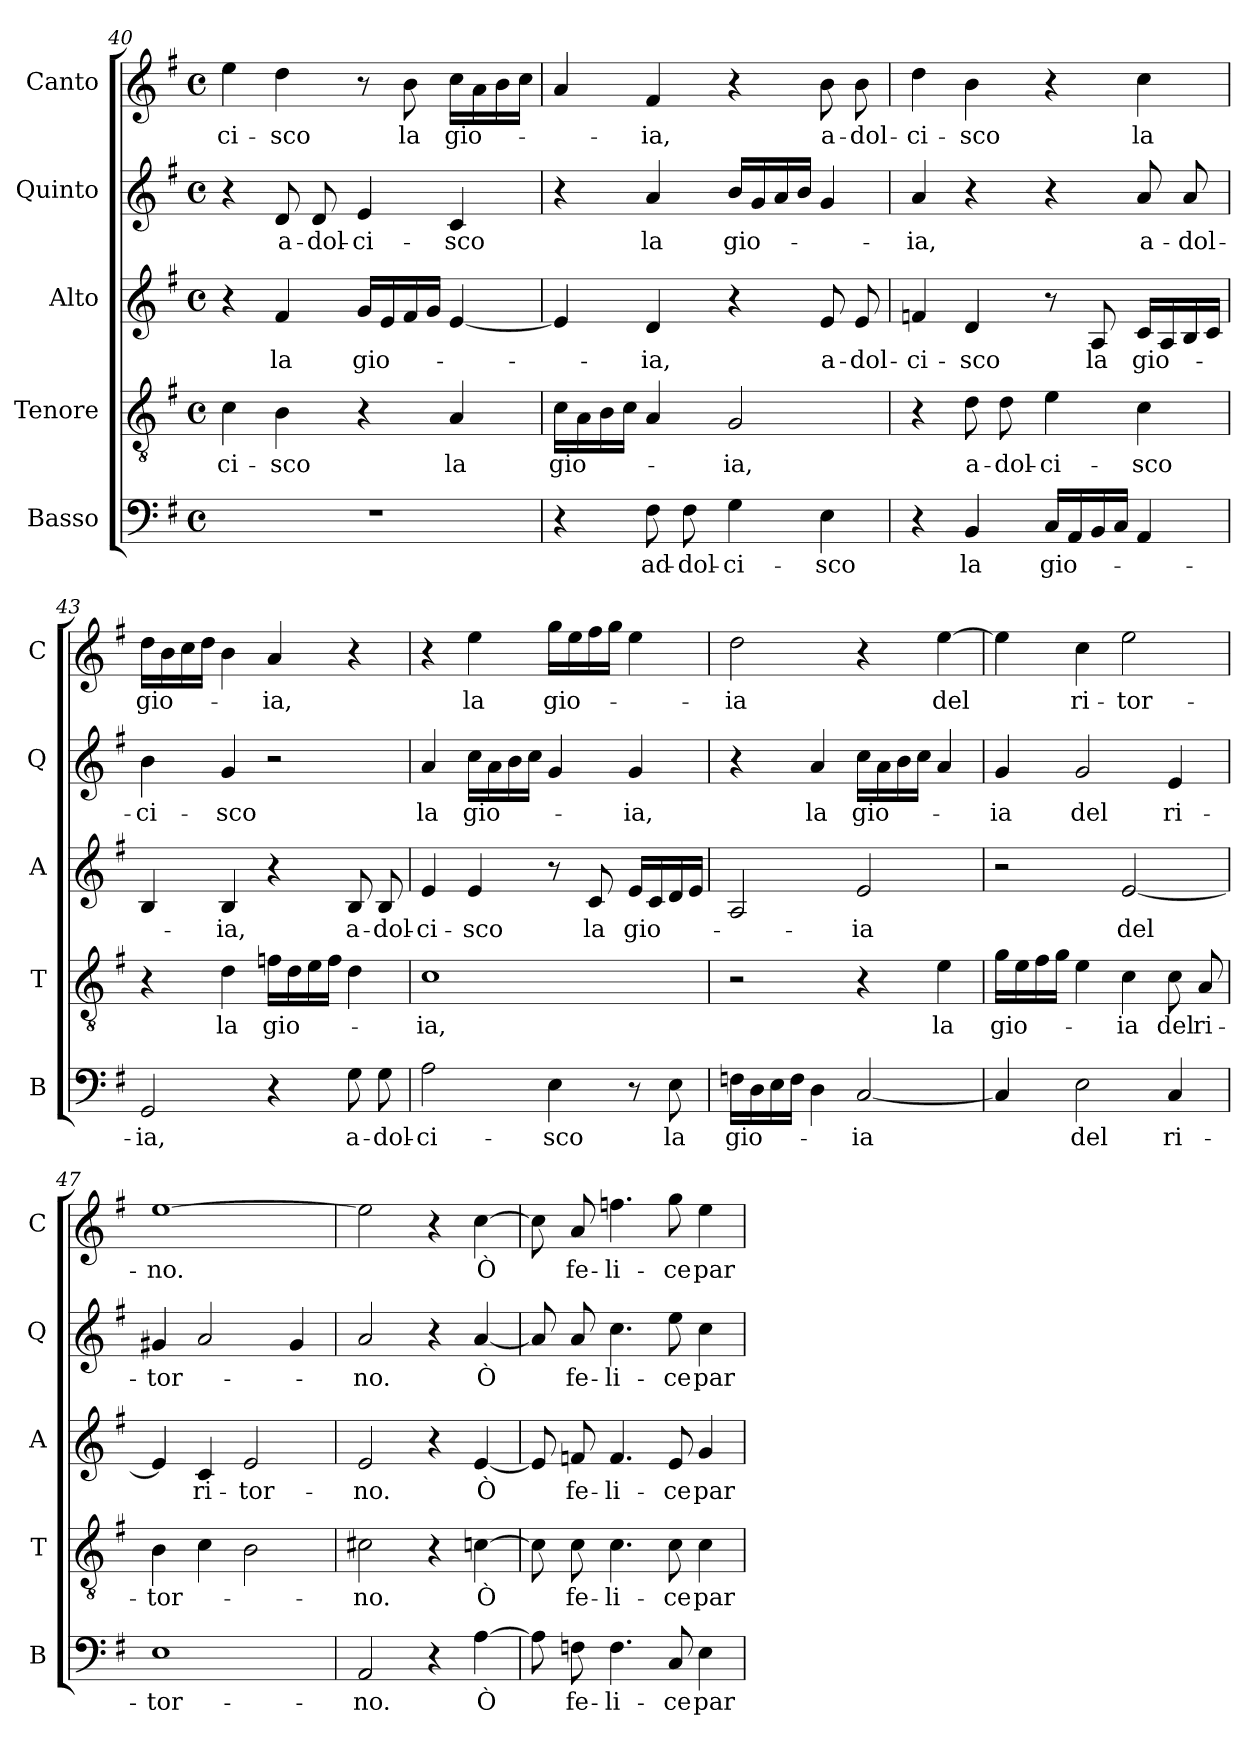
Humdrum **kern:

**kern	**text	**kern	**text	**kern	**text	**kern	**text	**kern	**text
*part5	*part5	*part4	*part4	*part3	*part3	*part2	*part2	*part1	*part1
*staff5	*staff5	*staff4	*staff4	*staff3	*staff3	*staff2	*staff2	*staff1	*staff1
*I"Basso	*	*I"Tenore	*	*I"Alto	*	*I"Quinto	*	*I"Canto	*
*I'B	*	*I'T	*	*I'A	*	*I'Q	*	*I'C	*
*clefF4	*	*clefGv2	*	*clefG2	*	*clefG2	*	*clefG2	*
*k[f#]	*	*k[f#]	*	*k[f#]	*	*k[f#]	*	*k[f#]	*
*G:	*	*G:	*	*G:	*	*G:	*	*G:	*
*M4/4	*	*M4/4	*	*M4/4	*	*M4/4	*	*M4/4	*
*met(c)	*	*met(c)	*	*met(c)	*	*met(c)	*	*met(c)	*
=40	=40	=40	=40	=40	=40	=40	=40	=40	=40
!	!	!	!LO:LY:b	!	!	!	!	!	!LO:LY:b
1r	.	4c\	-ci-	4r	.	4r	.	4ee\	-ci-
!	!	!	!LO:LY:b	!	!LO:LY:b	!	!LO:LY:b	!	!LO:LY:b
.	.	4B\	-sco	4f#/	la	8d/	a-	4dd\	-sco
!	!	!	!	!	!	!	!LO:LY:b	!	!
.	.	.	.	.	.	8d/	-dol-	.	.
!	!	!	!	!	!LO:LY:b	!	!LO:LY:b	!	!
.	.	4r	.	16g/LL	gio-	4e/	-ci-	8r	.
.	.	.	.	16e/	.	.	.	.	.
!	!	!	!	!	!	!	!	!	!LO:LY:b
.	.	.	.	16f#/	.	.	.	8b\	la
.	.	.	.	16g/JJ	.	.	.	.	.
!	!	!	!LO:LY:b	!	!	!	!LO:LY:b	!	!LO:LY:b
.	.	4A/	la	[4e/	.	4c/	-sco	16cc\LL	gio-
.	.	.	.	.	.	.	.	16a\	.
.	.	.	.	.	.	.	.	16b\	.
.	.	.	.	.	.	.	.	16cc\JJ	.
=41	=41	=41	=41	=41	=41	=41	=41	=41	=41
!	!	!	!LO:LY:b	!	!	!	!	!	!
4r	.	16c\LL	gio-	4e/]	.	4r	.	4a/	.
.	.	16A\	.	.	.	.	.	.	.
.	.	16B\	.	.	.	.	.	.	.
.	.	16c\JJ	.	.	.	.	.	.	.
!	!LO:LY:b	!	!	!	!LO:LY:b	!	!LO:LY:b	!	!LO:LY:b
8F#\	ad-	4A/	.	4d/	-ia,	4a/	la	4f#/	-ia,
!	!LO:LY:b	!	!	!	!	!	!	!	!
8F#\	-dol-	.	.	.	.	.	.	.	.
!	!LO:LY:b	!	!LO:LY:b	!	!	!	!LO:LY:b	!	!
4G\	-ci-	2G/	-ia,	4r	.	16b/LL	gio-	4r	.
.	.	.	.	.	.	16g/	.	.	.
.	.	.	.	.	.	16a/	.	.	.
.	.	.	.	.	.	16b/JJ	.	.	.
!	!LO:LY:b	!	!	!	!LO:LY:b	!	!	!	!LO:LY:b
4E\	-sco	.	.	8e/	a-	4g/	.	8b\	a-
!	!	!	!	!	!LO:LY:b	!	!	!	!LO:LY:b
.	.	.	.	8e/	-dol-	.	.	8b\	-dol-
!!LO:LB:g=z
=42	=42	=42	=42	=42	=42	=42	=42	=42	=42
!	!	!	!	!	!LO:LY:b	!	!LO:LY:b	!	!LO:LY:b
4r	.	4r	.	4fn/	-ci-	4a/	-ia,	4dd\	-ci-
!	!LO:LY:b	!	!LO:LY:b	!	!LO:LY:b	!	!	!	!LO:LY:b
4BB/	la	8d\	a-	4d/	-sco	4r	.	4b\	-sco
!	!	!	!LO:LY:b	!	!	!	!	!	!
.	.	8d\	-dol-	.	.	.	.	.	.
!	!LO:LY:b	!	!LO:LY:b	!	!	!	!	!	!
16C/LL	gio-	4e\	-ci-	8r	.	4r	.	4r	.
16AA/	.	.	.	.	.	.	.	.	.
!	!	!	!	!	!LO:LY:b	!	!	!	!
16BB/	.	.	.	8A/	la	.	.	.	.
16C/JJ	.	.	.	.	.	.	.	.	.
!	!	!	!LO:LY:b	!	!LO:LY:b	!	!LO:LY:b	!	!LO:LY:b
4AA/	.	4c\	-sco	16c/LL	gio-	8a/	a-	4cc\	la
.	.	.	.	16A/	.	.	.	.	.
!	!	!	!	!	!	!	!LO:LY:b	!	!
.	.	.	.	16B/	.	8a/	-dol-	.	.
.	.	.	.	16c/JJ	.	.	.	.	.
=43	=43	=43	=43	=43	=43	=43	=43	=43	=43
!	!LO:LY:b	!	!	!	!	!	!LO:LY:b	!	!LO:LY:b
2GG/	-ia,	4r	.	4B/	.	4b\	-ci-	16dd\LL	gio-
.	.	.	.	.	.	.	.	16b\	.
.	.	.	.	.	.	.	.	16cc\	.
.	.	.	.	.	.	.	.	16dd\JJ	.
!	!	!	!LO:LY:b	!	!LO:LY:b	!	!LO:LY:b	!	!
.	.	4d\	la	4B/	-ia,	4g/	-sco	4b\	.
!	!	!	!LO:LY:b	!	!	!	!	!	!LO:LY:b
4r	.	16fn\LL	gio-	4r	.	2r	.	4a/	-ia,
.	.	16d\	.	.	.	.	.	.	.
.	.	16e\	.	.	.	.	.	.	.
.	.	16f\JJ	.	.	.	.	.	.	.
!	!LO:LY:b	!	!	!	!LO:LY:b	!	!	!	!
8G\	a-	4d\	.	8B/	a-	.	.	4r	.
!	!LO:LY:b	!	!	!	!LO:LY:b	!	!	!	!
8G\	-dol-	.	.	8B/	-dol-	.	.	.	.
=44	=44	=44	=44	=44	=44	=44	=44	=44	=44
!	!LO:LY:b	!	!LO:LY:b	!	!LO:LY:b	!	!LO:LY:b	!	!
2A\	-ci-	1c	-ia,	4e/	-ci-	4a/	la	4r	.
!	!	!	!	!	!LO:LY:b	!	!LO:LY:b	!	!LO:LY:b
.	.	.	.	4e/	-sco	16cc\LL	gio-	4ee\	la
.	.	.	.	.	.	16a\	.	.	.
.	.	.	.	.	.	16b\	.	.	.
.	.	.	.	.	.	16cc\JJ	.	.	.
!	!LO:LY:b	!	!	!	!	!	!	!	!LO:LY:b
4E\	-sco	.	.	8r	.	4g/	.	16gg\LL	gio-
.	.	.	.	.	.	.	.	16ee\	.
!	!	!	!	!	!LO:LY:b	!	!	!	!
.	.	.	.	8c/	la	.	.	16ff#\	.
.	.	.	.	.	.	.	.	16gg\JJ	.
!	!	!	!	!	!LO:LY:b	!	!LO:LY:b	!	!
8r	.	.	.	16e/LL	gio-	4g/	-ia,	4ee\	.
.	.	.	.	16c/	.	.	.	.	.
!	!LO:LY:b	!	!	!	!	!	!	!	!
8E\	la	.	.	16d/	.	.	.	.	.
.	.	.	.	16e/JJ	.	.	.	.	.
=45	=45	=45	=45	=45	=45	=45	=45	=45	=45
!	!LO:LY:b	!	!	!	!	!	!	!	!LO:LY:b
16Fn\LL	gio-	2r	.	2A/	.	4r	.	2dd\	-ia
16D\	.	.	.	.	.	.	.	.	.
16E\	.	.	.	.	.	.	.	.	.
16F\JJ	.	.	.	.	.	.	.	.	.
!	!	!	!	!	!	!	!LO:LY:b	!	!
4D\	.	.	.	.	.	4a/	la	.	.
!	!LO:LY:b	!	!	!	!LO:LY:b	!	!LO:LY:b	!	!
[2C/	-ia	4r	.	2e/	-ia	16cc\LL	gio-	4r	.
.	.	.	.	.	.	16a\	.	.	.
.	.	.	.	.	.	16b\	.	.	.
.	.	.	.	.	.	16cc\JJ	.	.	.
!	!	!	!LO:LY:b	!	!	!	!	!	!LO:LY:b
.	.	4e\	la	.	.	4a/	.	[4ee\	del
!!LO:LB:g=z
=46	=46	=46	=46	=46	=46	=46	=46	=46	=46
!	!	!	!LO:LY:b	!	!	!	!LO:LY:b	!	!
4C/]	.	16g\LL	gio-	2r	.	4g/	-ia	4ee\]	.
.	.	16e\	.	.	.	.	.	.	.
.	.	16f#\	.	.	.	.	.	.	.
.	.	16g\JJ	.	.	.	.	.	.	.
!	!LO:LY:b	!	!	!	!	!	!LO:LY:b	!	!LO:LY:b
2E\	del	4e\	.	.	.	2g/	del	4cc\	ri-
!	!	!	!LO:LY:b	!	!LO:LY:b	!	!	!	!LO:LY:b
.	.	4c\	-ia	[2e/	del	.	.	2ee\	-tor-
!	!LO:LY:b	!	!LO:LY:b	!	!	!	!LO:LY:b	!	!
4C/	ri-	8c\	del	.	.	4e/	ri-	.	.
!	!	!	!LO:LY:b	!	!	!	!	!	!
.	.	8A/	ri-	.	.	.	.	.	.
=47	=47	=47	=47	=47	=47	=47	=47	=47	=47
!	!LO:LY:b	!	!LO:LY:b	!	!	!	!LO:LY:b	!	!LO:LY:b
1E	-tor-	4B\	-tor-	4e/]	.	4g#X/	-tor-	[1ee	-no.
!	!	!	!	!	!LO:LY:b	!	!	!	!
.	.	4c\	.	4c/	ri-	2a/	.	.	.
!	!	!	!	!	!LO:LY:b	!	!	!	!
.	.	2B\	.	2e/	-tor-	.	.	.	.
.	.	.	.	.	.	4g#/	.	.	.
=48	=48	=48	=48	=48	=48	=48	=48	=48	=48
!	!LO:LY:b	!	!LO:LY:b	!	!LO:LY:b	!	!LO:LY:b	!	!
2AA/	-no.	2c#X\	-no.	2e/	-no.	2a/	-no.	2ee\]	.
4r	.	4r	.	4r	.	4r	.	4r	.
!	!LO:LY:b	!	!LO:LY:b	!	!LO:LY:b	!	!LO:LY:b	!	!LO:LY:b
[4A\	Ò	[4cn\	Ò	[4e/	Ò	[4a/	Ò	[4cc\	Ò
=49	=49	=49	=49	=49	=49	=49	=49	=49	=49
8A\]	.	8c\]	.	8e/]	.	8a/]	.	8cc\]	.
!	!LO:LY:b	!	!LO:LY:b	!	!LO:LY:b	!	!LO:LY:b	!	!LO:LY:b
8Fn\	fe-	8c\	fe-	8fn/	fe-	8a/	fe-	8a/	fe-
!	!LO:LY:b	!	!LO:LY:b	!	!LO:LY:b	!	!LO:LY:b	!	!LO:LY:b
4.F\	-li-	4.c\	-li-	4.f/	-li-	4.cc\	-li-	4.ffn\	-li-
!	!LO:LY:b	!	!LO:LY:b	!	!LO:LY:b	!	!LO:LY:b	!	!LO:LY:b
8C/	-ce	8c\	-ce	8e/	-ce	8ee\	-ce	8gg\	-ce
!	!LO:LY:b	!	!LO:LY:b	!	!LO:LY:b	!	!LO:LY:b	!	!LO:LY:b
4E\	par-	4c\	par-	4g/	par-	4cc\	par-	4ee\	par-
=	=	=	=	=	=	=	=	=	=
*-	*-	*-	*-	*-	*-	*-	*-	*-	*-
